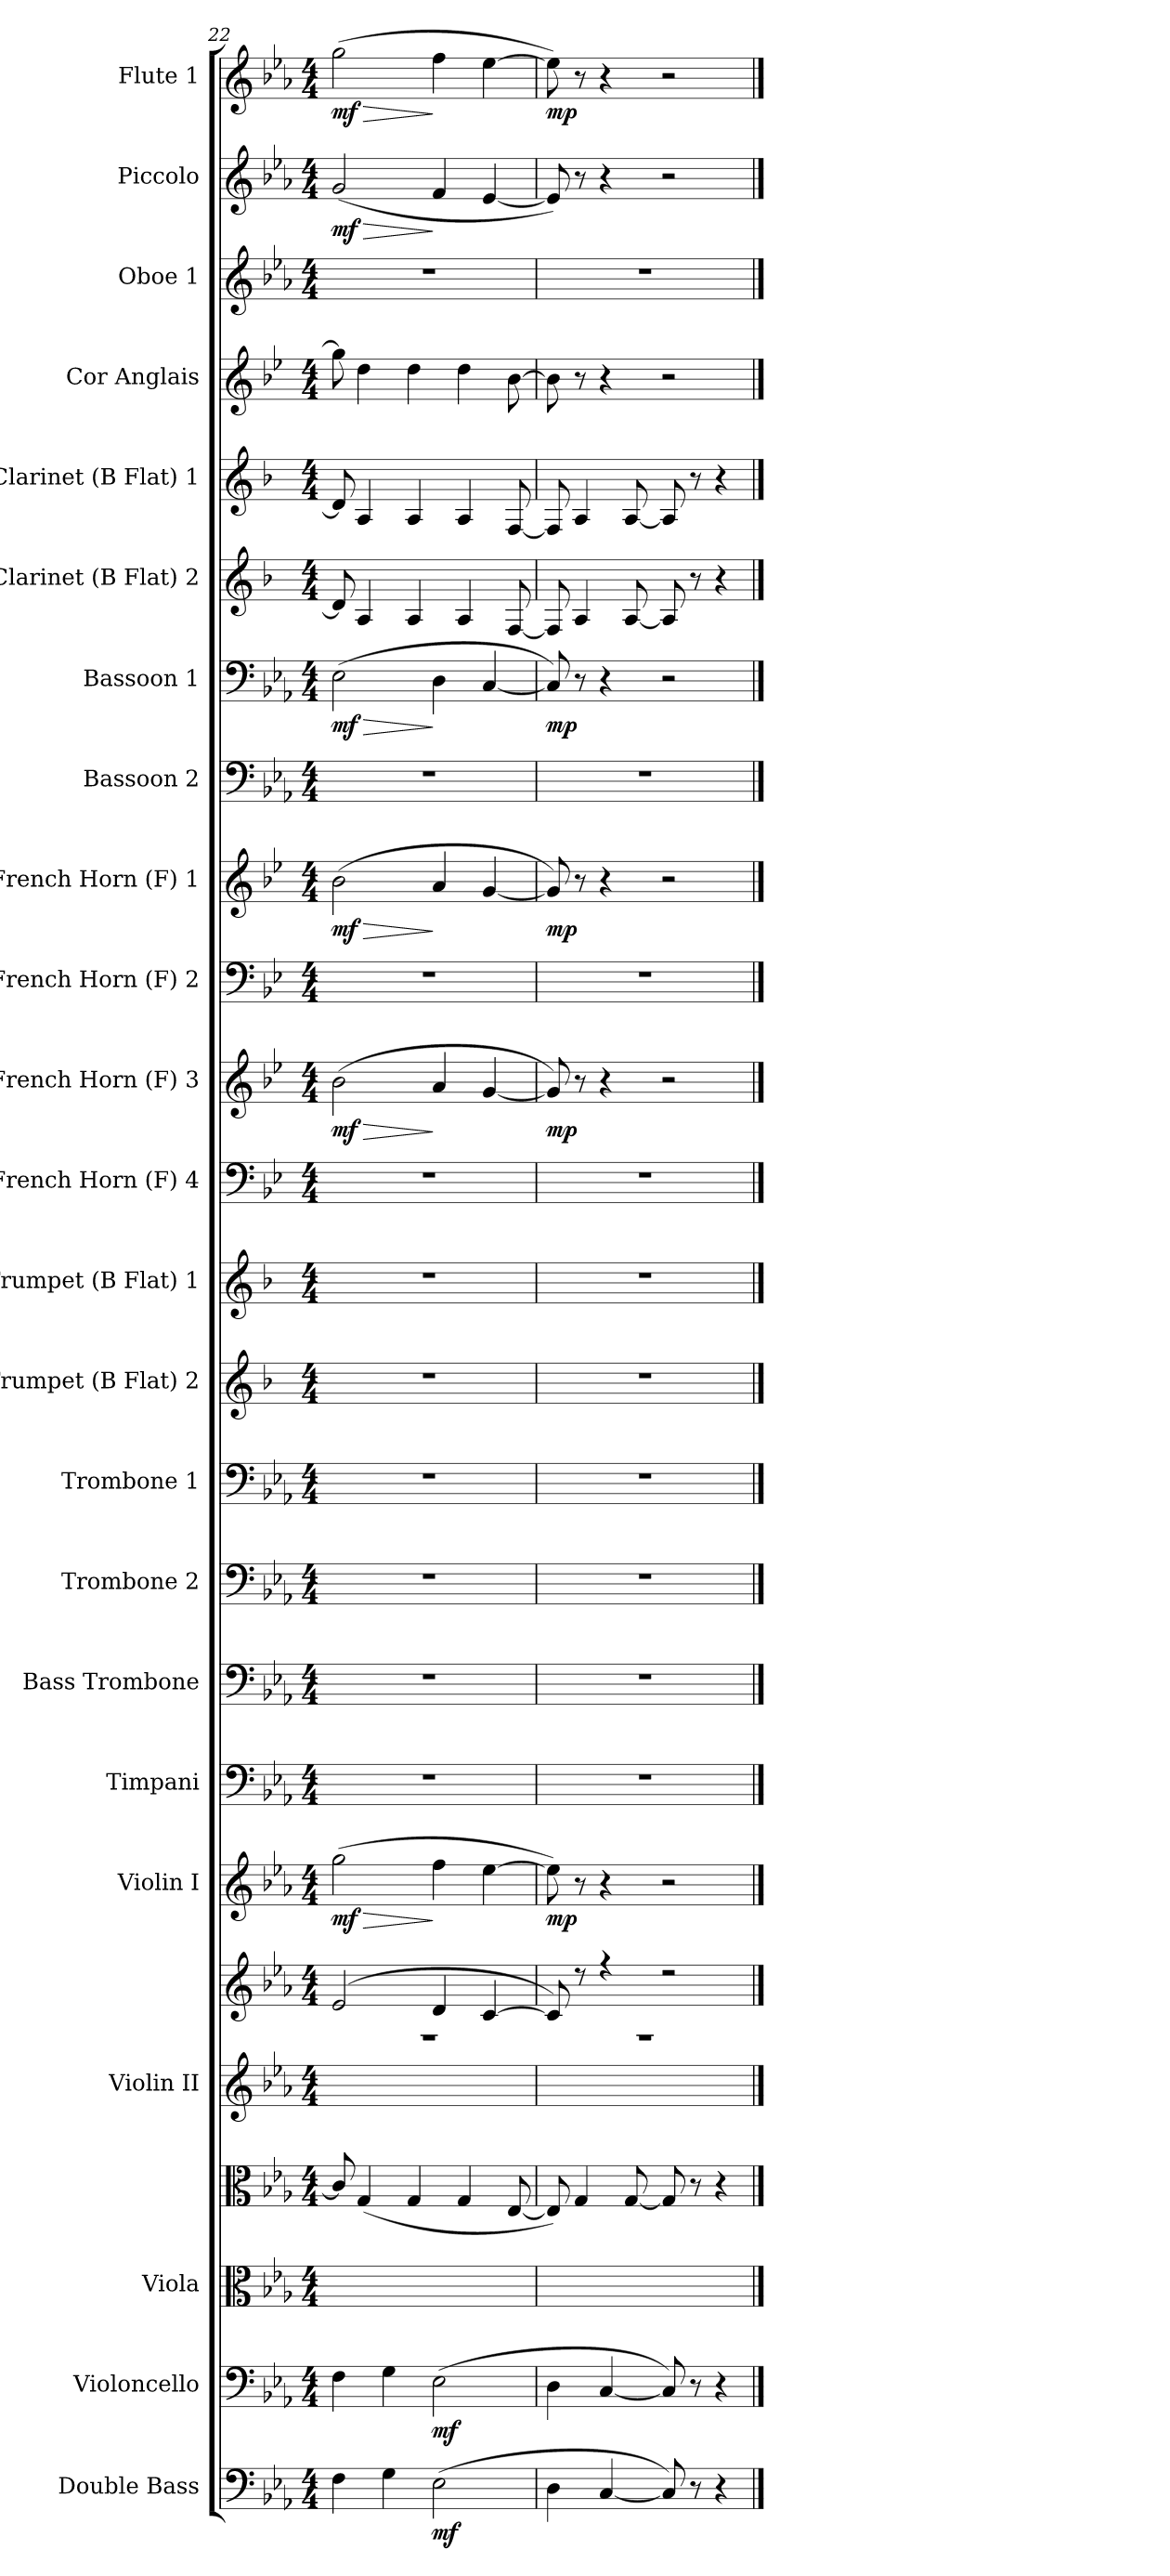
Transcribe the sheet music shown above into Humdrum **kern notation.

**kern	**dynam	**kern	**dynam	**kern	**kern	**kern	**kern	**dynam	**kern	**dynam	**kern	**kern	**kern	**kern	**kern	**kern	**kern	**kern	**dynam	**kern	**kern	**dynam	**kern	**kern	**dynam	**kern	**kern	**kern	**kern	**kern	**dynam	**kern	**dynam
*part23	*part23	*part22	*part22	*part21	*part21	*part20	*part20	*part20	*part19	*part19	*part18	*part17	*part16	*part15	*part14	*part13	*part12	*part11	*part11	*part10	*part9	*part9	*part8	*part7	*part7	*part6	*part5	*part4	*part3	*part2	*part2	*part1	*part1
*staff25	*staff25	*staff24	*staff24	*staff23	*staff22	*staff21	*staff20	*staff20/21	*staff19	*staff19	*staff18	*staff17	*staff16	*staff15	*staff14	*staff13	*staff12	*staff11	*staff11	*staff10	*staff9	*staff9	*staff8	*staff7	*staff7	*staff6	*staff5	*staff4	*staff3	*staff2	*staff2	*staff1	*staff1
*I"Double Bass	*	*I"Violoncello	*	*I"Viola	*	*I"Violin II	*	*	*I"Violin I	*	*I"Timpani	*I"Bass Trombone	*I"Trombone 2	*I"Trombone 1	*I"Trumpet (B Flat) 2	*I"Trumpet (B Flat) 1	*I"French Horn (F) 4	*I"French Horn (F) 3	*	*I"French Horn (F) 2	*I"French Horn (F) 1	*	*I"Bassoon 2	*I"Bassoon 1	*	*I"Clarinet (B Flat) 2	*I"Clarinet (B Flat) 1	*I"Cor Anglais	*I"Oboe 1	*I"Piccolo	*	*I"Flute 1	*
*I'D. B.	*	*I'Vc.	*	*I'Vla	*	*I'Vln II	*	*	*I'Vln I	*	*I'Timp.	*I'B. Tbn.	*I'Tbn. 2	*I'Tbn. 1	*I'Tpt (B Flat) 2	*I'Tpt (B Flat) 1	*I'F. Hn (F) 4	*I'F. Hn (F) 3	*	*I'F. Hn (F) 2	*I'F. Hn (F) 1	*	*I'Bsn 2	*I'Bsn 1	*	*I'Cl. (B Flat) 2	*I'Cl. (B Flat) 1	*I'C. A.	*I'Ob. 1	*I'Picc.	*	*I'Fl. 1	*
*clefF4	*	*clefF4	*	*clefC3	*clefC3	*clefG2	*clefG2	*	*clefG2	*	*clefF4	*clefF4	*clefF4	*clefF4	*clefG2	*clefG2	*clefF4	*clefG2	*	*clefF4	*clefG2	*	*clefF4	*clefF4	*	*clefG2	*clefG2	*clefG2	*clefG2	*clefG2	*	*clefG2	*
*ITrd7c12	*	*	*	*	*	*	*	*	*	*	*	*	*	*	*ITrd1c2	*ITrd1c2	*ITrd4c7	*ITrd4c7	*	*ITrd4c7	*ITrd4c7	*	*	*	*	*ITrd1c2	*ITrd1c2	*ITrd4c7	*	*ITrd-7c-12	*	*	*
*k[b-e-a-]	*	*k[b-e-a-]	*	*k[b-e-a-]	*k[b-e-a-]	*k[b-e-a-]	*k[b-e-a-]	*	*k[b-e-a-]	*	*k[b-e-a-]	*k[b-e-a-]	*k[b-e-a-]	*k[b-e-a-]	*k[b-e-a-]	*k[b-e-a-]	*k[b-e-a-]	*k[b-e-a-]	*	*k[b-e-a-]	*k[b-e-a-]	*	*k[b-e-a-]	*k[b-e-a-]	*	*k[b-e-a-]	*k[b-e-a-]	*k[b-e-a-]	*k[b-e-a-]	*k[b-e-a-]	*	*k[b-e-a-]	*
*c:	*	*c:	*	*c:	*c:	*c:	*c:	*	*c:	*	*c:	*c:	*c:	*c:	*c:	*c:	*c:	*c:	*	*c:	*c:	*	*c:	*c:	*	*c:	*c:	*c:	*c:	*c:	*	*c:	*
*M4/4	*	*M4/4	*	*M4/4	*M4/4	*M4/4	*M4/4	*	*M4/4	*	*M4/4	*M4/4	*M4/4	*M4/4	*M4/4	*M4/4	*M4/4	*M4/4	*	*M4/4	*M4/4	*	*M4/4	*M4/4	*	*M4/4	*M4/4	*M4/4	*M4/4	*M4/4	*	*M4/4	*
=22	=22	=22	=22	=22	=22	=22	=22	=22	=22	=22	=22	=22	=22	=22	=22	=22	=22	=22	=22	=22	=22	=22	=22	=22	=22	=22	=22	=22	=22	=22	=22	=22	=22
*	*	*	*	*	*	*	*^	*	*	*	*	*	*	*	*	*	*	*	*	*	*	*	*	*	*	*	*	*	*	*	*	*	*
!	!	!	!	!	!	!	!	!	!LO:DY:b	!	!LO:HP:b	!	!	!	!	!	!	!	!	!LO:HP:b	!	!	!LO:HP:b	!	!	!LO:HP:b	!	!	!	!	!	!LO:HP:b	!	!LO:HP:b
!	!	!	!	!	!	!	!	!	!LO:DY:n=1:b	!	!LO:DY:n=1:b	!	!	!	!	!	!	!	!	!LO:DY:n=1:b	!	!	!LO:DY:n=1:b	!	!	!LO:DY:n=1:b	!	!	!	!	!	!LO:DY:n=1:b	!	!LO:DY:n=1:b
4FF\	.	4F\	.	1ryy	8c/]	1ryy	(2e-/	1r	mf mf	(2gg\	> mf	1r	1r	1r	1r	1r	1r	1r	(2e-\	> mf	1r	(2e-\	> mf	1r	(2E-\	> mf	8c/]	8c/]	8cc\]	1r	(2gg/	> mf	(2gg\	> mf
.	.	.	.	.	(4G/	.	.	.	.	.	.	.	.	.	.	.	.	.	.	.	.	.	.	.	.	.	4G/	4G/	4g\	.	.	.	.	.
4GG\	.	4G\	.	.	.	.	.	.	.	.	.	.	.	.	.	.	.	.	.	.	.	.	.	.	.	.	.	.	.	.	.	.	.	.
.	.	.	.	.	4G/	.	.	.	.	.	.	.	.	.	.	.	.	.	.	.	.	.	.	.	.	.	4G/	4G/	4g\	.	.	.	.	.
!	!LO:DY:b	!	!LO:DY:b	!	!	!	!	!	!	!	!	!	!	!	!	!	!	!	!	!	!	!	!	!	!	!	!	!	!	!	!	!	!	!
(2EE-\	mf	(2E-\	mf	.	.	.	4d/	.	.	4ff\	]	.	.	.	.	.	.	.	4d/	]	.	4d/	]	.	4D\	]	.	.	.	.	4ff/	]	4ff\	]
.	.	.	.	.	4G/	.	.	.	.	.	.	.	.	.	.	.	.	.	.	.	.	.	.	.	.	.	4G/	4G/	4g\	.	.	.	.	.
.	.	.	.	.	.	.	[<4c/	.	.	[>4ee-\	.	.	.	.	.	.	.	.	[<4c/	.	.	[<4c/	.	.	[<4C/	.	.	.	.	.	[<4ee-/	.	[>4ee-\	.
.	.	.	.	.	[<8E-/	.	.	.	.	.	.	.	.	.	.	.	.	.	.	.	.	.	.	.	.	.	[<8E-/	[<8E-/	[>8e-\	.	.	.	.	.
=23	=23	=23	=23	=23	=23	=23	=23	=23	=23	=23	=23	=23	=23	=23	=23	=23	=23	=23	=23	=23	=23	=23	=23	=23	=23	=23	=23	=23	=23	=23	=23	=23	=23	=23
!	!	!	!	!	!	!	!	!	!LO:DY:b	!	!	!	!	!	!	!	!	!	!	!	!	!	!	!	!	!	!	!	!	!	!	!	!	!
!	!	!	!	!	!	!	!	!	!LO:DY:n=1:b	!	!LO:DY:b	!	!	!	!	!	!	!	!	!LO:DY:b	!	!	!LO:DY:b	!	!	!LO:DY:b	!	!	!	!	!	!	!	!LO:DY:b
4DD\	.	4D\	.	1ryy	8E-/])	1ryy	8c/])	1r	mp mp	8ee-\])	mp	1r	1r	1r	1r	1r	1r	1r	8c/])	mp	1r	8c/])	mp	1r	8C/])	mp	8E-/]	8E-/]	8e-\]	1r	8ee-/])	.	8ee-\])	mp
.	.	.	.	.	4G/	.	8r	.	.	8r	.	.	.	.	.	.	.	.	8r	.	.	8r	.	.	8r	.	4G/	4G/	8r	.	8r	.	8r	.
[<4CC/	.	[<4C/	.	.	.	.	4r	.	.	4r	.	.	.	.	.	.	.	.	4r	.	.	4r	.	.	4r	.	.	.	4r	.	4r	.	4r	.
.	.	.	.	.	[<8G/	.	.	.	.	.	.	.	.	.	.	.	.	.	.	.	.	.	.	.	.	.	[<8G/	[<8G/	.	.	.	.	.	.
8CC/])	.	8C/])	.	.	8G/]	.	2r	.	.	2r	.	.	.	.	.	.	.	.	2r	.	.	2r	.	.	2r	.	8G/]	8G/]	2r	.	2r	.	2r	.
8r	.	8r	.	.	8r	.	.	.	.	.	.	.	.	.	.	.	.	.	.	.	.	.	.	.	.	.	8r	8r	.	.	.	.	.	.
4r	.	4r	.	.	4r	.	.	.	.	.	.	.	.	.	.	.	.	.	.	.	.	.	.	.	.	.	4r	4r	.	.	.	.	.	.
*	*	*	*	*	*	*	*v	*v	*	*	*	*	*	*	*	*	*	*	*	*	*	*	*	*	*	*	*	*	*	*	*	*	*	*
==	==	==	==	==	==	==	==	==	==	==	==	==	==	==	==	==	==	==	==	==	==	==	==	==	==	==	==	==	==	==	==	==	==
*-	*-	*-	*-	*-	*-	*-	*-	*-	*-	*-	*-	*-	*-	*-	*-	*-	*-	*-	*-	*-	*-	*-	*-	*-	*-	*-	*-	*-	*-	*-	*-	*-	*-
